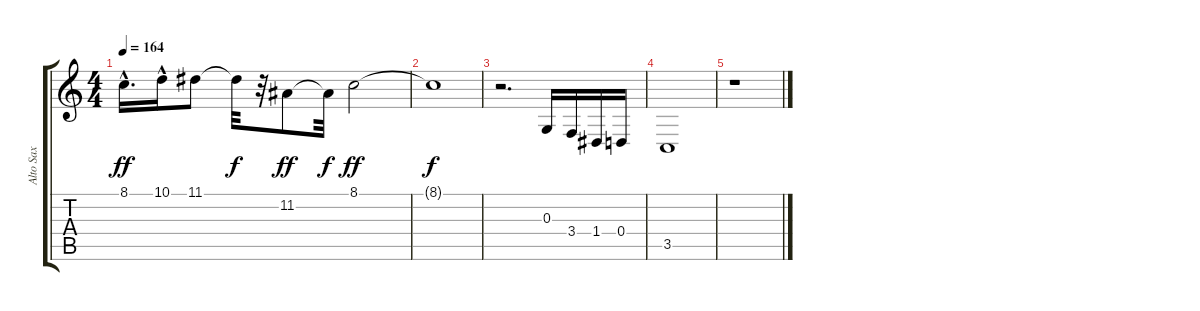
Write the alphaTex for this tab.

\track ("Alto Sax" "Alto Sax") {instrument altosax}
\staff {score tabs}
\tuning (E4 B3 G3 D3 A2 E2) {hide}
\ts (4 4)
\tempo 164
\clef g2
\ks c
8.1{hac}.16{d dy ff} 10.1{hac}.16 11.1.8 11.1{t}.32{dy f} r.32 11.2.8{dy ff} 11.2{t}.32{dy f} 8.1.2{dy ff} |
8.1{t}.1{dy f} |
r.2{d} 0.3.16 3.4.16 1.4.16 0.4.16 |
3.5.1 |
r.1
